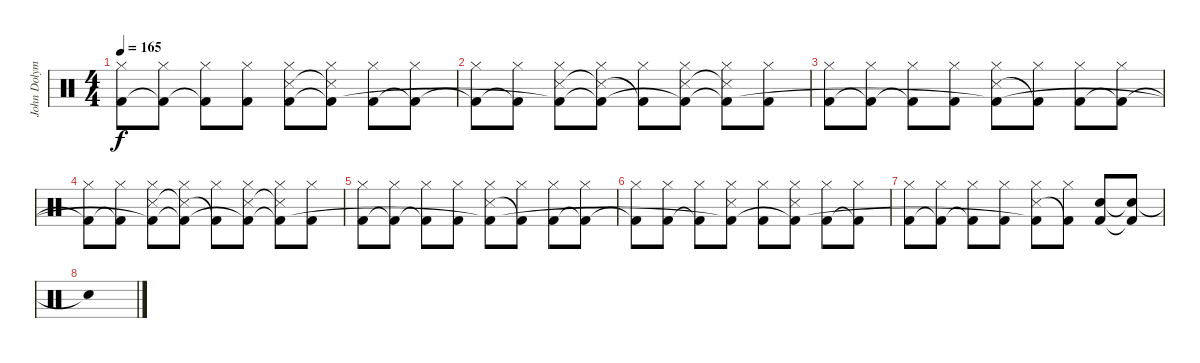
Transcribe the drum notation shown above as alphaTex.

\track ("John Dolyman" "John Dolym") {instrument percussion}
\staff {score}
\articulation defaults
\ts (4 4)
\tempo 165
\clef neutral
\ks c
("Hi-Hat (closed)" "Kick (hit) 2").8{dy f} ("Hi-Hat (closed)" "Kick (hit) 2"{t}).8 ("Hi-Hat (closed)" "Kick (hit) 2"{t}).8 ("Hi-Hat (closed)" "Kick (hit) 2").8 ("Hi-Hat (closed)" "Snare (side stick) 3" "Kick (hit) 2"{t}).8 ("Hi-Hat (closed)" "Snare (side stick) 3"{t} "Kick (hit) 2"{t}).8 ("Hi-Hat (closed)" "Kick (hit) 2").8 ("Hi-Hat (closed)" "Kick (hit) 2"{t}).8 |
("Hi-Hat (closed)" "Kick (hit) 2"{t}).8 ("Hi-Hat (closed)" "Kick (hit) 2"{t}).8 ("Hi-Hat (closed)" "Snare (side stick) 3" "Kick (hit) 2"{t}).8 ("Hi-Hat (closed)" "Snare (side stick) 3"{t} "Kick (hit) 2"{t}).8 ("Hi-Hat (closed)" "Kick (hit) 2"{t}).8 ("Hi-Hat (closed)" "Snare (side stick) 3" "Kick (hit) 2"{t}).8 ("Hi-Hat (closed)" "Snare (side stick) 3"{t} "Kick (hit) 2"{t}).8 ("Hi-Hat (closed)" "Kick (hit) 2").8 |
("Hi-Hat (closed)" "Kick (hit) 2").8 ("Hi-Hat (closed)" "Kick (hit) 2"{t}).8 ("Hi-Hat (closed)" "Kick (hit) 2"{t}).8 ("Hi-Hat (closed)" "Kick (hit) 2").8 ("Hi-Hat (closed)" "Snare (side stick) 3" "Kick (hit) 2"{t}).8 ("Hi-Hat (closed)" "Kick (hit) 2"{t}).8 ("Hi-Hat (closed)" "Kick (hit) 2").8 ("Hi-Hat (closed)" "Kick (hit) 2"{t}).8 |
("Hi-Hat (closed)" "Kick (hit) 2"{t}).8 ("Hi-Hat (closed)" "Kick (hit) 2"{t}).8 ("Hi-Hat (closed)" "Snare (side stick) 3" "Kick (hit) 2"{t}).8 ("Hi-Hat (closed)" "Snare (side stick) 3"{t} "Kick (hit) 2"{t}).8 ("Hi-Hat (closed)" "Kick (hit) 2"{t}).8 ("Hi-Hat (closed)" "Snare (side stick) 3" "Kick (hit) 2"{t}).8 ("Hi-Hat (closed)" "Snare (side stick) 3"{t} "Kick (hit) 2"{t}).8 ("Hi-Hat (closed)" "Kick (hit) 2").8 |
("Hi-Hat (closed)" "Kick (hit) 2").8 ("Hi-Hat (closed)" "Kick (hit) 2"{t}).8 ("Hi-Hat (closed)" "Kick (hit) 2"{t}).8 ("Hi-Hat (closed)" "Kick (hit) 2").8 ("Hi-Hat (closed)" "Snare (side stick) 3" "Kick (hit) 2"{t}).8 ("Hi-Hat (closed)" "Kick (hit) 2"{t}).8 ("Hi-Hat (closed)" "Kick (hit) 2").8 ("Hi-Hat (closed)" "Kick (hit) 2"{t}).8 |
("Hi-Hat (closed)" "Kick (hit) 2"{t}).8 ("Hi-Hat (closed)" "Kick (hit) 2").8 ("Hi-Hat (closed)" "Kick (hit) 2"{t}).8 ("Hi-Hat (closed)" "Snare (side stick) 3" "Kick (hit) 2"{t}).8 ("Hi-Hat (closed)" "Kick (hit) 2").8 ("Hi-Hat (closed)" "Snare (side stick) 3" "Kick (hit) 2"{t}).8 ("Hi-Hat (closed)" "Kick (hit) 2").8 ("Hi-Hat (closed)" "Kick (hit) 2"{t}).8 |
("Hi-Hat (closed)" "Kick (hit) 2").8 ("Hi-Hat (closed)" "Kick (hit) 2"{t}).8 ("Hi-Hat (closed)" "Kick (hit) 2"{t}).8 ("Hi-Hat (closed)" "Kick (hit) 2").8 ("Hi-Hat (closed)" "Snare (side stick) 3" "Kick (hit) 2"{t}).8 ("Hi-Hat (closed)" "Kick (hit) 2"{t}).8 ("Metronome (bell)" "Kick (hit) 2").8 ("Metronome (bell)"{t} "Kick (hit) 2"{t}).8 |
"Metronome (bell)"{t}.1
